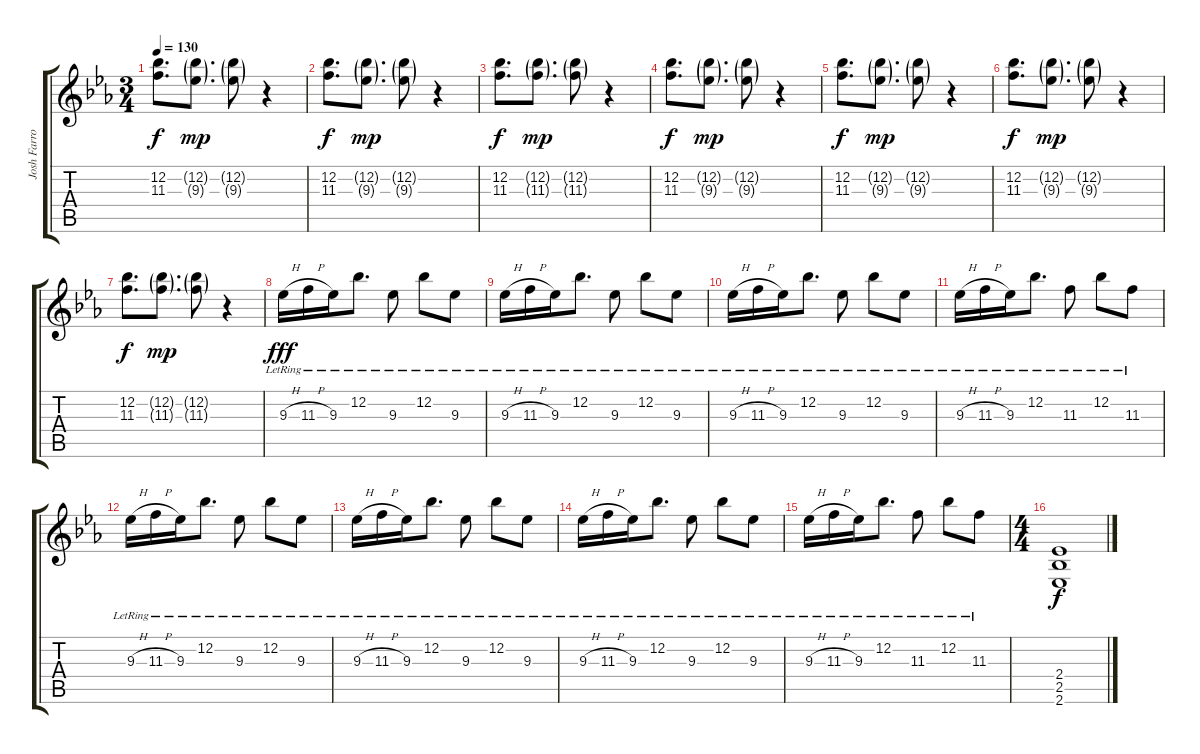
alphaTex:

\track ("Josh Farro (Guitar)" "Josh Farro") {instrument distortionguitar bank 255}
\staff {score tabs}
\tuning (Eb4 Bb3 Gb3 Db3 Ab2 Db2) {hide}
\ts (3 4)
\tempo 130
\clef g2
\ks eb
(12.2 11.3).8{d dy f} (12.2{g} 9.3{g}).8{d dy mp} (12.2{g} 9.3{g}).8 r.4 |
(12.2 11.3).8{d dy f} (12.2{g} 9.3{g}).8{d dy mp} (12.2{g} 9.3{g}).8 r.4 |
(12.2 11.3).8{d dy f} (12.2{g} 11.3{g}).8{d dy mp} (12.2{g} 11.3{g}).8 r.4 |
(12.2 11.3).8{d dy f} (12.2{g} 9.3{g}).8{d dy mp} (12.2{g} 9.3{g}).8 r.4 |
(12.2 11.3).8{d dy f} (12.2{g} 9.3{g}).8{d dy mp} (12.2{g} 9.3{g}).8 r.4 |
(12.2 11.3).8{d dy f} (12.2{g} 9.3{g}).8{d dy mp} (12.2{g} 9.3{g}).8 r.4 |
(12.2 11.3).8{d dy f} (12.2{g} 11.3{g}).8{d dy mp} (12.2{g} 11.3{g}).8 r.4 |
9.3{h lr}.16{dy fff} 11.3{h lr}.16 9.3{lr}.16 12.2{lr}.8{d} 9.3{lr}.8 12.2{lr}.8 9.3{lr}.8 |
9.3{h lr}.16 11.3{h lr}.16 9.3{lr}.16 12.2{lr}.8{d} 9.3{lr}.8 12.2{lr}.8 9.3{lr}.8 |
9.3{h lr}.16 11.3{h lr}.16 9.3{lr}.16 12.2{lr}.8{d} 9.3{lr}.8 12.2{lr}.8 9.3{lr}.8 |
9.3{h lr}.16 11.3{h lr}.16 9.3{lr}.16 12.2{lr}.8{d} 11.3{lr}.8 12.2{lr}.8 11.3{lr}.8 |
9.3{h lr}.16 11.3{h lr}.16 9.3{lr}.16 12.2{lr}.8{d} 9.3{lr}.8 12.2{lr}.8 9.3{lr}.8 |
9.3{h lr}.16 11.3{h lr}.16 9.3{lr}.16 12.2{lr}.8{d} 9.3{lr}.8 12.2{lr}.8 9.3{lr}.8 |
9.3{h lr}.16 11.3{h lr}.16 9.3{lr}.16 12.2{lr}.8{d} 9.3{lr}.8 12.2{lr}.8 9.3{lr}.8 |
9.3{h lr}.16 11.3{h lr}.16 9.3{lr}.16 12.2{lr}.8{d} 11.3{lr}.8 12.2{lr}.8 11.3{lr}.8 |
\ts (4 4)
(2.4 2.5 2.6).1{dy f instrument distortionguitar}
